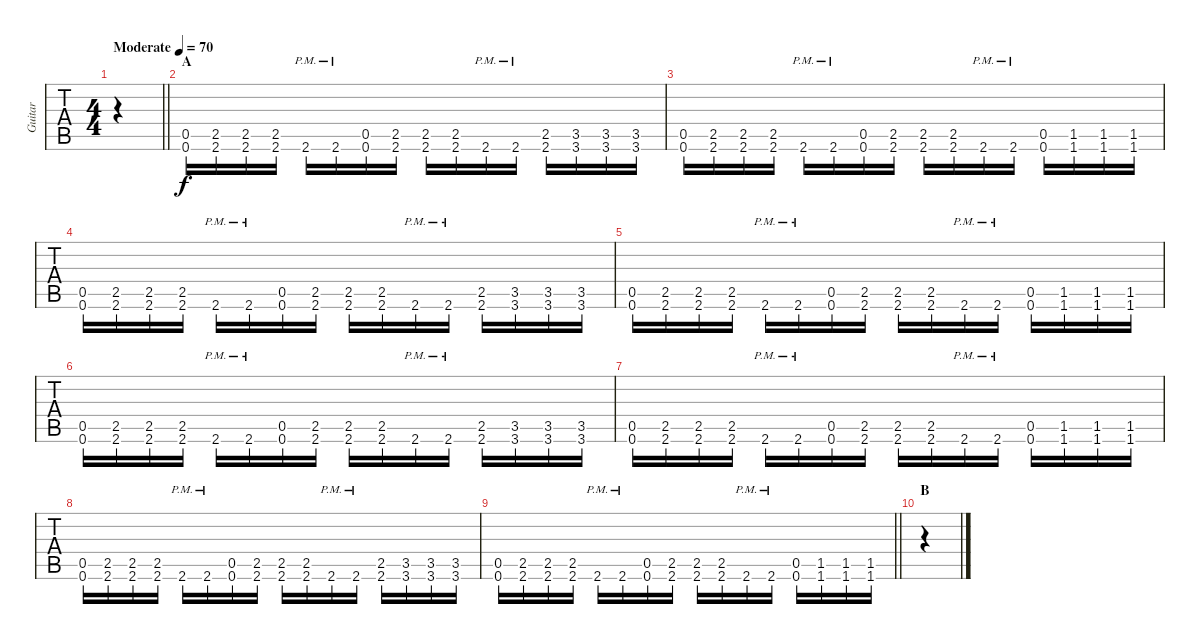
\track ("Guitar" "Guitar") {instrument distortionguitar}
\staff {tabs}
\tuning (E4 B3 G3 D3 A2 D2) {hide}
\ts (4 4)
\tempo (70 "Moderate")
\clef g2
\barLineRight lightlight
\ks c
|
\section ("" "A")
(0.5 0.6).16 (2.5 2.6).16 (2.5 2.6).16 (2.5 2.6).16 2.6{pm}.16 2.6{pm}.16 (0.5 0.6).16 (2.5 2.6).16 (2.5 2.6).16 (2.5 2.6).16 2.6{pm}.16 2.6{pm}.16 (2.5 2.6).16 (3.5 3.6).16 (3.5 3.6).16 (3.5 3.6).16 |
(0.5 0.6).16 (2.5 2.6).16 (2.5 2.6).16 (2.5 2.6).16 2.6{pm}.16 2.6{pm}.16 (0.5 0.6).16 (2.5 2.6).16 (2.5 2.6).16 (2.5 2.6).16 2.6{pm}.16 2.6{pm}.16 (0.5 0.6).16 (1.5 1.6).16 (1.5 1.6).16 (1.5 1.6).16 |
(0.5 0.6).16 (2.5 2.6).16 (2.5 2.6).16 (2.5 2.6).16 2.6{pm}.16 2.6{pm}.16 (0.5 0.6).16 (2.5 2.6).16 (2.5 2.6).16 (2.5 2.6).16 2.6{pm}.16 2.6{pm}.16 (2.5 2.6).16 (3.5 3.6).16 (3.5 3.6).16 (3.5 3.6).16 |
(0.5 0.6).16 (2.5 2.6).16 (2.5 2.6).16 (2.5 2.6).16 2.6{pm}.16 2.6{pm}.16 (0.5 0.6).16 (2.5 2.6).16 (2.5 2.6).16 (2.5 2.6).16 2.6{pm}.16 2.6{pm}.16 (0.5 0.6).16 (1.5 1.6).16 (1.5 1.6).16 (1.5 1.6).16 |
(0.5 0.6).16 (2.5 2.6).16 (2.5 2.6).16 (2.5 2.6).16 2.6{pm}.16 2.6{pm}.16 (0.5 0.6).16 (2.5 2.6).16 (2.5 2.6).16 (2.5 2.6).16 2.6{pm}.16 2.6{pm}.16 (2.5 2.6).16 (3.5 3.6).16 (3.5 3.6).16 (3.5 3.6).16 |
(0.5 0.6).16 (2.5 2.6).16 (2.5 2.6).16 (2.5 2.6).16 2.6{pm}.16 2.6{pm}.16 (0.5 0.6).16 (2.5 2.6).16 (2.5 2.6).16 (2.5 2.6).16 2.6{pm}.16 2.6{pm}.16 (0.5 0.6).16 (1.5 1.6).16 (1.5 1.6).16 (1.5 1.6).16 |
(0.5 0.6).16 (2.5 2.6).16 (2.5 2.6).16 (2.5 2.6).16 2.6{pm}.16 2.6{pm}.16 (0.5 0.6).16 (2.5 2.6).16 (2.5 2.6).16 (2.5 2.6).16 2.6{pm}.16 2.6{pm}.16 (2.5 2.6).16 (3.5 3.6).16 (3.5 3.6).16 (3.5 3.6).16 |
\barLineRight lightlight
(0.5 0.6).16 (2.5 2.6).16 (2.5 2.6).16 (2.5 2.6).16 2.6{pm}.16 2.6{pm}.16 (0.5 0.6).16 (2.5 2.6).16 (2.5 2.6).16 (2.5 2.6).16 2.6{pm}.16 2.6{pm}.16 (0.5 0.6).16 (1.5 1.6).16 (1.5 1.6).16 (1.5 1.6).16 |
\section ("" "B")
